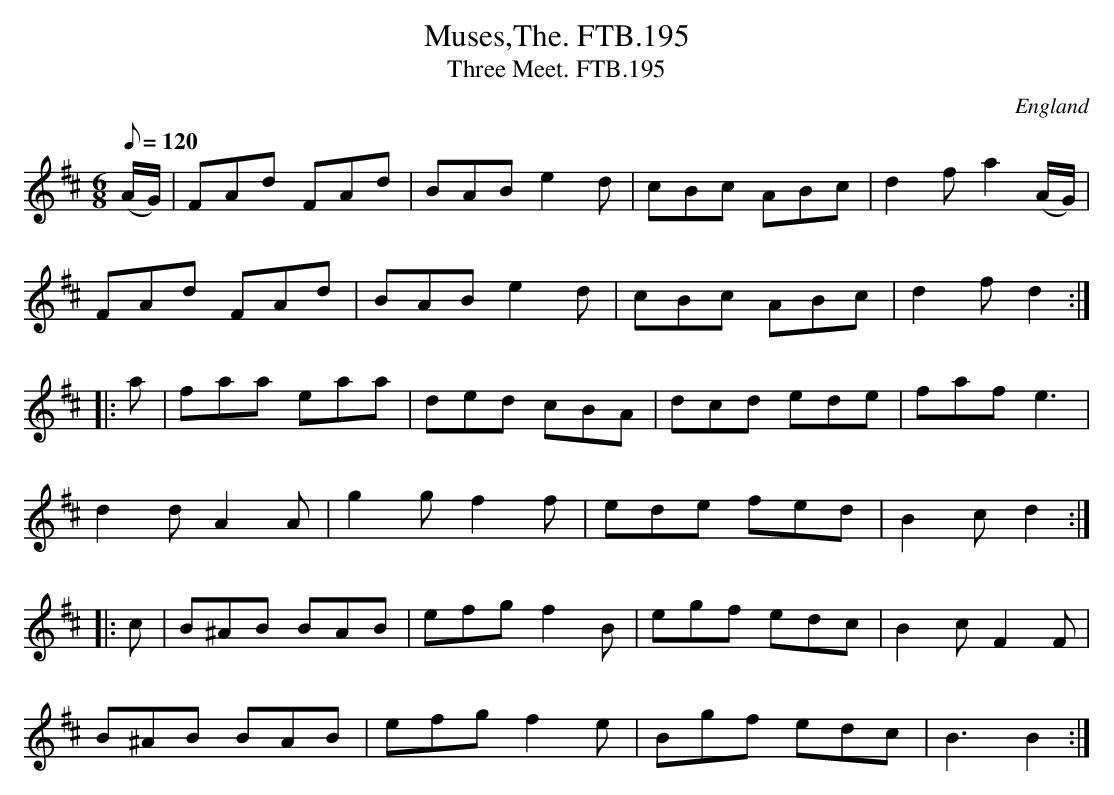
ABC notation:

X:1
T:Muses,The. FTB.195
T:Three Meet. FTB.195
M:6/8
Q:120
O:England
K:D
(A/G/)|FAd FAd|BAB e2d|cBc ABc|d2f a2(A/G/)|
FAd FAd|BAB e2d|cBc ABc|d2fd2:|
|:a|faa eaa|ded cBA|dcd ede|faf e3|
d2dA2A|g2gf2f|ede fed|B2c d2:|
|:c|B^AB BAB|efg f2B|egf edc|B2c F2F|
B^AB BAB|efg f2e|Bgf edc|B3B2:|
